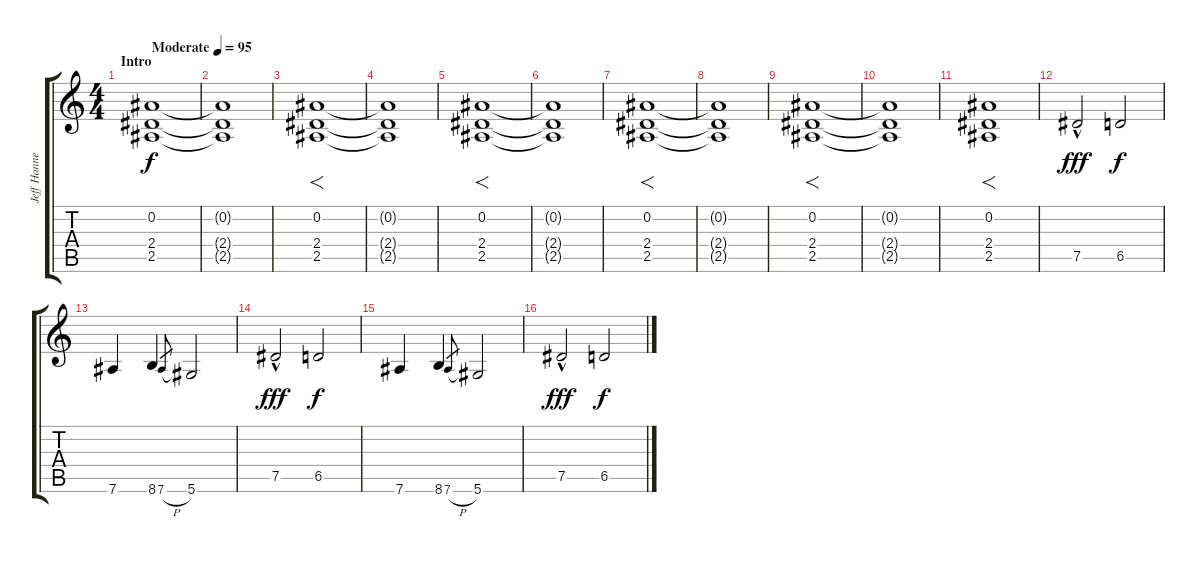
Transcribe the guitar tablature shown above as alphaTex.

\track ("Jeff Hanneman" "Jeff Hanne") {instrument distortionguitar}
\staff {score tabs}
\tuning (Eb4 Bb3 Gb3 Db3 Ab2 Eb2) {hide}
\ts (4 4)
\section ("" "Intro")
\tempo (95 "Moderate")
\clef g2
\ks c
(0.2 2.4 2.5).1{dy f instrument distortionguitar} |
(0.2{t} 2.4{t} 2.5{t}).1 |
(0.2 2.4 2.5).1{f} |
(0.2{t} 2.4{t} 2.5{t}).1 |
(0.2 2.4 2.5).1{f} |
(0.2{t} 2.4{t} 2.5{t}).1 |
(0.2 2.4 2.5).1{f} |
(0.2{t} 2.4{t} 2.5{t}).1 |
(0.2 2.4 2.5).1{f} |
(0.2{t} 2.4{t} 2.5{t}).1 |
(0.2 2.4 2.5).1{f} |
7.5{hac}.2{dy fff} 6.5.2{dy f} |
7.6.4 8.6.4 7.6{h}.8{gr} 5.6.2 |
7.5{hac}.2{dy fff} 6.5.2{dy f} |
7.6.4 8.6.4 7.6{h}.8{gr} 5.6.2 |
7.5{hac}.2{dy fff} 6.5.2{dy f}
